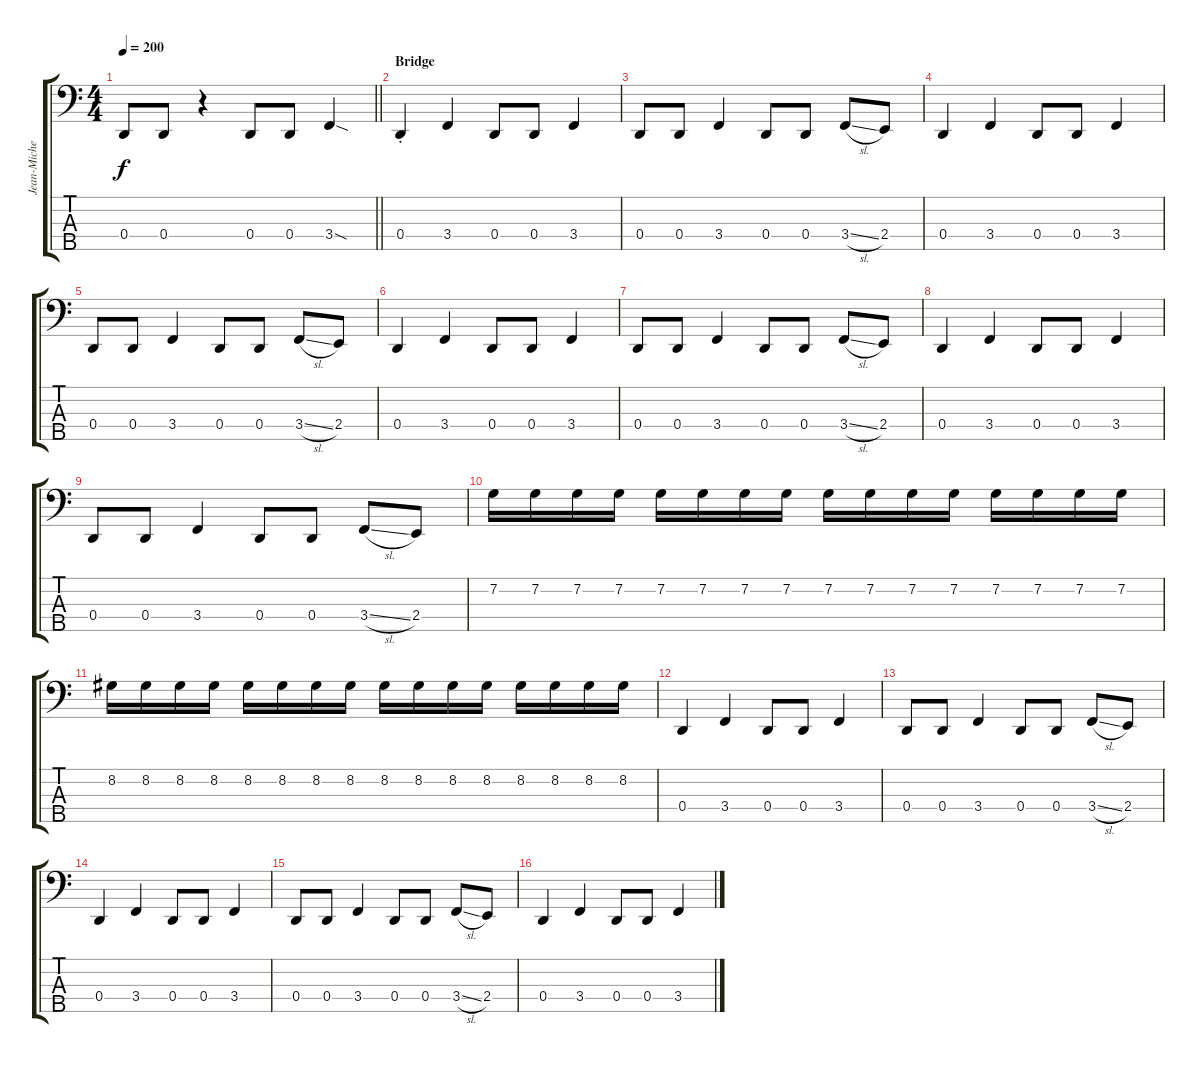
\track ("Jean-Michel Labadie" "Jean-Miche") {instrument electricbasspick}
\staff {score tabs}
\tuning (F2 C2 G1 D1 A0) {hide}
\ts (4 4)
\tempo 200
\clef f4
\barLineRight lightlight
\ks c
0.4.8{dy f} 0.4.8 r.4 0.4.8 0.4.8 3.4{sod}.4 |
\section ("" "Bridge")
0.4{st}.4 3.4.4 0.4.8 0.4.8 3.4.4 |
0.4.8 0.4.8 3.4.4 0.4.8 0.4.8 3.4{sl}.8 2.4.8 |
0.4.4 3.4.4 0.4.8 0.4.8 3.4.4 |
0.4.8 0.4.8 3.4.4 0.4.8 0.4.8 3.4{sl}.8 2.4.8 |
0.4.4 3.4.4 0.4.8 0.4.8 3.4.4 |
0.4.8 0.4.8 3.4.4 0.4.8 0.4.8 3.4{sl}.8 2.4.8 |
0.4.4 3.4.4 0.4.8 0.4.8 3.4.4 |
0.4.8 0.4.8 3.4.4 0.4.8 0.4.8 3.4{sl}.8 2.4.8 |
7.2.16 7.2.16 7.2.16 7.2.16 7.2.16 7.2.16 7.2.16 7.2.16 7.2.16 7.2.16 7.2.16 7.2.16 7.2.16 7.2.16 7.2.16 7.2.16 |
8.2.16 8.2.16 8.2.16 8.2.16 8.2.16 8.2.16 8.2.16 8.2.16 8.2.16 8.2.16 8.2.16 8.2.16 8.2.16 8.2.16 8.2.16 8.2.16 |
0.4.4 3.4.4 0.4.8 0.4.8 3.4.4 |
0.4.8 0.4.8 3.4.4 0.4.8 0.4.8 3.4{sl}.8 2.4.8 |
0.4.4 3.4.4 0.4.8 0.4.8 3.4.4 |
0.4.8 0.4.8 3.4.4 0.4.8 0.4.8 3.4{sl}.8 2.4.8 |
0.4.4 3.4.4 0.4.8 0.4.8 3.4.4
